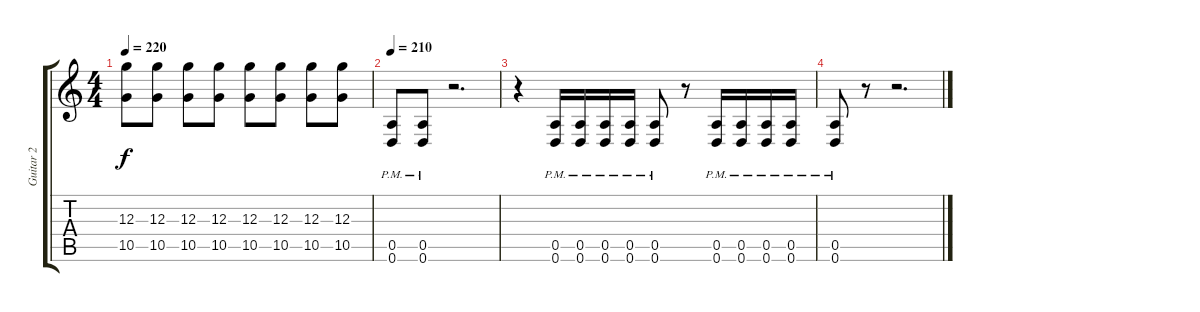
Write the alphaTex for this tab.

\track ("Guitar 2" "Guitar 2") {instrument distortionguitar}
\staff {score tabs}
\tuning (E4 B3 G3 D3 A2 D2) {hide}
\ts (4 4)
\tempo 220
\clef g2
\ks c
(12.3 10.5).8{dy f} (12.3 10.5).8 (12.3 10.5).8 (12.3 10.5).8 (12.3 10.5).8 (12.3 10.5).8 (12.3 10.5).8 (12.3 10.5).8 |
\tempo 210
(0.5{pm} 0.6{pm}).8 (0.5{pm} 0.6{pm}).8 r.2{d} |
r.4 (0.5{pm} 0.6{pm}).16 (0.5{pm} 0.6{pm}).16 (0.5{pm} 0.6{pm}).16 (0.5{pm} 0.6{pm}).16 (0.5{pm} 0.6{pm}).8 r.8 (0.5{pm} 0.6{pm}).16 (0.5{pm} 0.6{pm}).16 (0.5{pm} 0.6{pm}).16 (0.5{pm} 0.6{pm}).16 |
(0.5{pm} 0.6{pm}).8 r.8 r.2{d}
